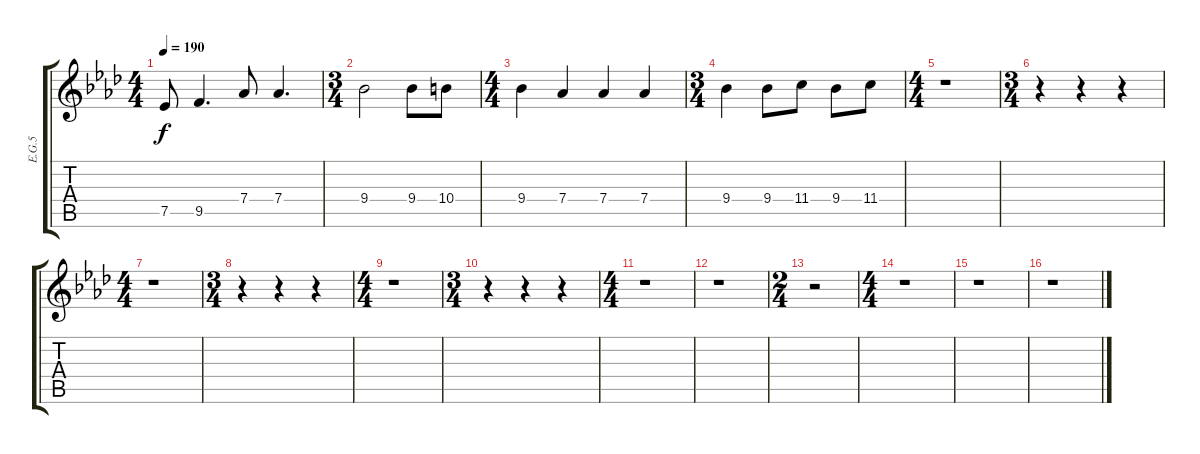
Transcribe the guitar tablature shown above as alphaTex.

\track ("E.G.5" "E.G.5") {instrument distortionguitar}
\staff {score tabs}
\tuning (Eb4 Bb3 Gb3 Db3 Ab2 Eb2) {hide}
\ts (4 4)
\tempo 190
\clef g2
\ks ab
7.5.8{dy f} 9.5.4{d} 7.4.8 7.4.4{d} |
\ts (3 4)
9.4.2 9.4.8 10.4.8 |
\ts (4 4)
9.4.4 7.4.4 7.4.4 7.4.4 |
\ts (3 4)
9.4.4 9.4.8 11.4.8 9.4.8 11.4.8 |
\ts (4 4)
r.1 |
\ts (3 4)
r.4 r.4 r.4 |
\ts (4 4)
r.1 |
\ts (3 4)
r.4 r.4 r.4 |
\ts (4 4)
r.1 |
\ts (3 4)
r.4 r.4 r.4 |
\ts (4 4)
r.1 |
r.1 |
\ts (2 4)
r.2 |
\ts (4 4)
r.1 |
r.1 |
r.1
